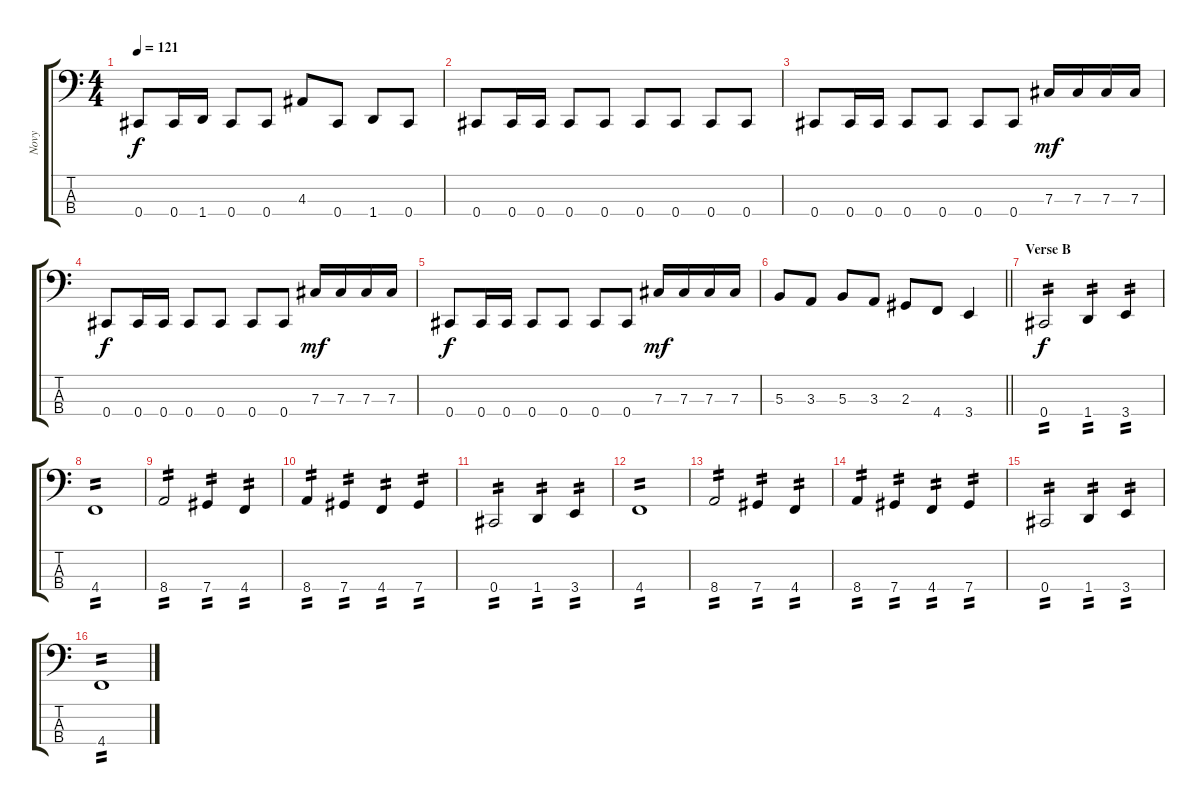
\track ("Novy" "Novy") {instrument electricbassfinger}
\staff {score tabs}
\tuning (E2 B1 Gb1 Db1) {hide}
\ts (4 4)
\tempo 121
\clef f4
\ks c
0.4.8{dy f} 0.4.16 1.4.16 0.4.8 0.4.8 4.3.8 0.4.8 1.4.8 0.4.8 |
0.4.8 0.4.16 0.4.16 0.4.8 0.4.8 0.4.8 0.4.8 0.4.8 0.4.8 |
0.4.8 0.4.16 0.4.16 0.4.8 0.4.8 0.4.8 0.4.8 7.3.16{dy mf} 7.3.16 7.3.16 7.3.16 |
0.4.8{dy f} 0.4.16 0.4.16 0.4.8 0.4.8 0.4.8 0.4.8 7.3.16{dy mf} 7.3.16 7.3.16 7.3.16 |
0.4.8{dy f} 0.4.16 0.4.16 0.4.8 0.4.8 0.4.8 0.4.8 7.3.16{dy mf} 7.3.16 7.3.16 7.3.16 |
\barLineRight lightlight
5.3.8 3.3.8 5.3.8 3.3.8 2.3.8 4.4.8 3.4.4 |
\section ("" "Verse B")
0.4.2{tp 2 dy f} 1.4.4{tp 2} 3.4.4{tp 2} |
4.4.1{tp 2} |
8.4.2{tp 2} 7.4.4{tp 2} 4.4.4{tp 2} |
8.4.4{tp 2} 7.4.4{tp 2} 4.4.4{tp 2} 7.4.4{tp 2} |
0.4.2{tp 2} 1.4.4{tp 2} 3.4.4{tp 2} |
4.4.1{tp 2} |
8.4.2{tp 2} 7.4.4{tp 2} 4.4.4{tp 2} |
8.4.4{tp 2} 7.4.4{tp 2} 4.4.4{tp 2} 7.4.4{tp 2} |
0.4.2{tp 2} 1.4.4{tp 2} 3.4.4{tp 2} |
4.4.1{tp 2}
